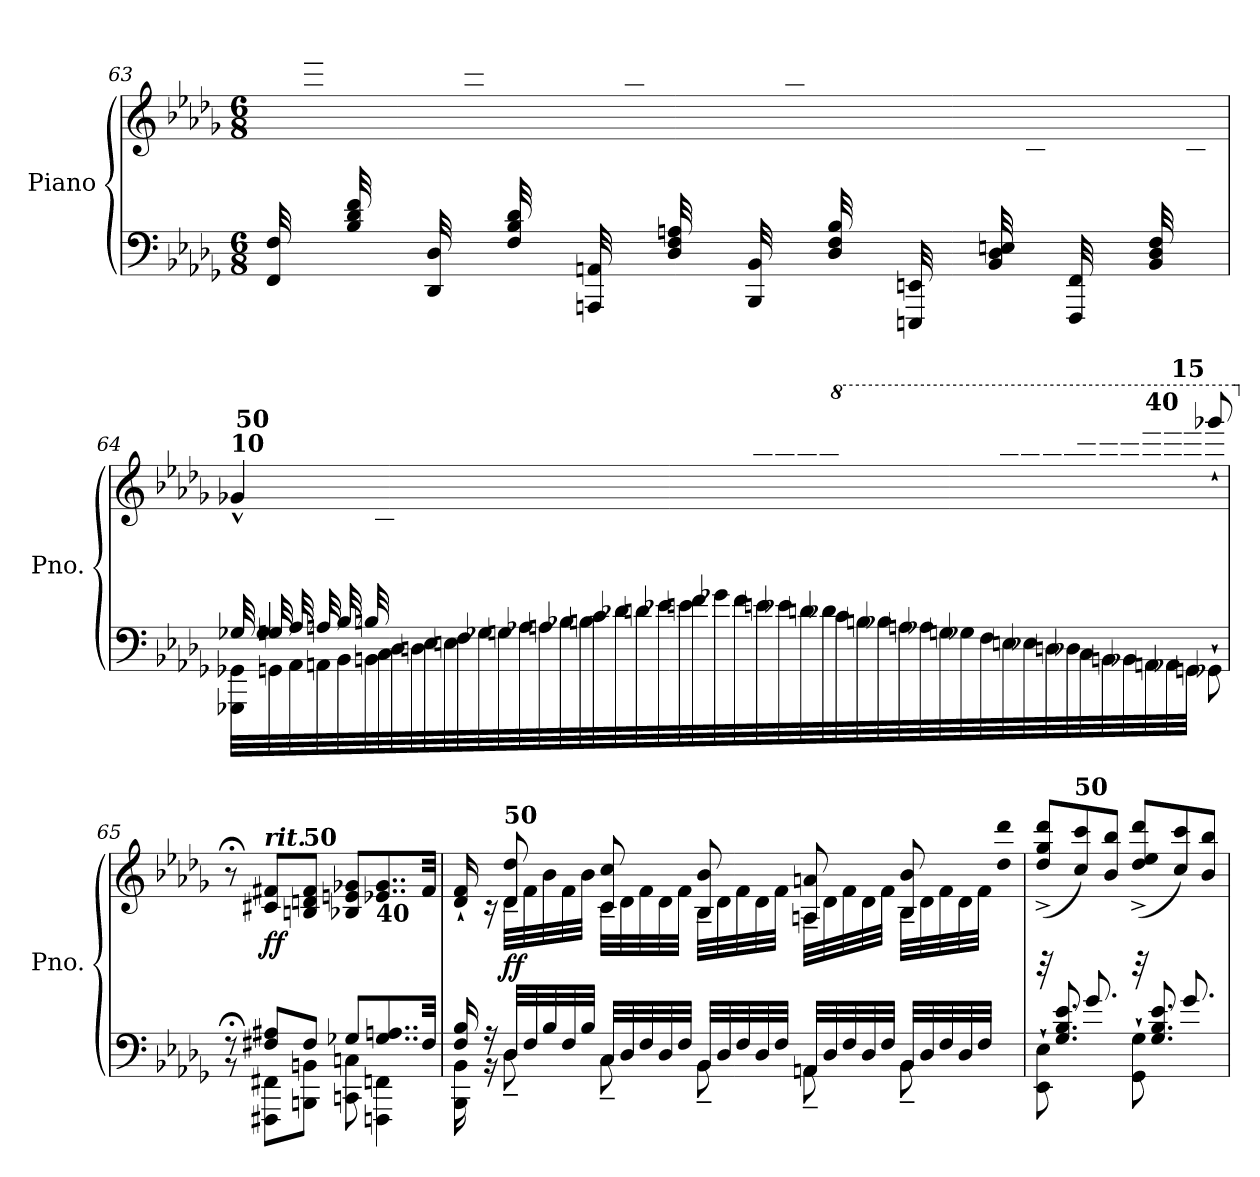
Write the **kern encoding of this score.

**kern	**kern	**dynam
*part1	*part1	*part1
*staff2	*staff1	*staff1/2
*I"Piano	*	*
*I'Pno.	*	*
*clefF4	*clefG2	*
*k[b-e-a-d-g-]	*k[b-e-a-d-g-]	*
*M6/8	*M6/8	*
=63	=63	=63
*	*^	*
!	!	!	!LO:DY:a=2
32FF/ 32F/LLL	2.ryy	32ryy	other-dynamics
32ryy	.	32ff\ 32fff\	.
32B-/ 32d-/ 32f/	.	32ryy	.
32ryy	.	32b-\ 32dd-\JJJ	.
32DD-/ 32D-/LLL	.	32ryy	.
32ryy	.	32dd-\ 32ddd-\	.
32F/ 32B-/ 32d-/	.	32ryy	.
32ryy	.	32f\ 32b-\JJJ	.
32AAAn/ 32AAn/LLL	.	32ryy	.
32ryy	.	32an\ 32aan\	.
32D-/ 32F/ 32An/	.	32ryy	.
32ryy	.	32d-\ 32f\JJJ	.
32BBB-/ 32BB-/LLL	.	32ryy	.
32ryy	.	32b-\ 32bb-\	.
32D-/ 32F/ 32B-/	.	32ryy	.
32ryy	.	32d-\ 32f\JJJ	.
32EEEn/ 32EEn/LLL	.	32ryy	.
32ryy	.	32en\ 32een\	.
32BB-/ 32D-/ 32En/	.	32ryy	.
32ryy	.	32B-\ 32d-\JJJ	.
32FFF/ 32FF/LLL	.	32ryy	.
32ryy	.	32f\ 32ff\	.
32BB-/ 32D-/ 32F/	.	32ryy	.
32ryy	.	32B-\ 32d-\JJJ	.
*	*v	*v	*
!!LO:PB:g=z
=64	=64	=64
*Xtuplet	*	*
*^	*^	*
*	*^	*	*	*
!	!	!	!LO:TX:a:B:t=10	!	!
*	*	*	*	*^	*
48G-X/LLL	48GGG-X\ 48GG-X\LLL	4G-/	8ryy	4g-X^^/	48ryy	.
!	!	!	!	!	!LO:TX:a:B:t=50	!
48Gn/	48GGn\	.	.	.	3%2ryy	.
48A-/	48AA-\	.	.	.	.	.
48An/	48AAn\	.	.	.	.	.
48B-/	48BB-\	.	.	.	.	.
48Bn/	48BBn\	.	.	.	.	.
*	*	*	*Xtuplet	*	*	*
1ryy	48C\	.	48c\	.	.	.
.	48D-\	.	48d-\	.	.	.
.	48Dn\	.	48dn\	.	.	.
.	48E-\	.	48e-\	.	.	.
.	48En\	.	48en\	.	.	.
.	48F\	.	48f\	.	.	.
.	48G-X\	2..ryy	48g-X\	2..ryy	.	.
.	48Gn\	.	48gn\	.	.	.
.	48A-X\	.	48a-X\	.	.	.
.	48An\	.	48an\	.	.	.
.	48B-X\	.	48b-X\	.	.	.
.	48Bn\	.	48bn\	.	.	.
.	48c\	.	48cc\	.	.	.
.	48d-X\	.	48dd-X\	.	.	.
.	48dn\	.	48ddn\	.	.	.
.	48e-X\	.	48ee-X\	.	.	.
.	48en\	.	48een\	.	.	.
.	48f\	.	48ff\	.	.	.
.	48g-X\	.	48gg-X\	.	.	.
.	48f\	.	48ggn\	.	.	.
.	48en\	.	48aa-X\	.	.	.
.	48e-X\	.	48aan\	.	.	.
.	48dn\	.	48bb-X\	.	.	.
.	48d-X\	.	48bbn\	.	.	.
*	*	*	*8va	*	*	*
.	48c\	.	48ccc\	.	.	.
.	48Bn\	.	48ddd-X\	.	.	.
.	48B-X\	.	48dddn\	.	.	.
.	48An\	.	48eee-X\	.	6...ryy	.
.	48A-X\	.	48eeen\	.	.	.
.	48Gn\	.	48fff\	.	.	.
.	48G-X\	.	48ggg-X\	.	.	.
.	48F\	.	48gggn\	.	.	.
.	48En\	.	48aaa-X\	.	.	.
.	48E-X\	.	48aaan\	.	.	.
.	48Dn\	.	48bbb-X\	.	.	.
.	48D-X\	.	48bbbn\	.	.	.
.	48C\	.	48cccc\	.	.	.
.	48BBn\	.	48dddd-X\	.	.	.
.	48BB-X\	.	48ddddn\	.	.	.
!	!	!	!LO:TX:a:B:t=40	!	!	!
.	48AAn\	.	48eeee-X\	.	.	.
.	48AA-X\	.	48eeeen\	.	.	.
!	!	!	!LO:TX:a:B:t=15	!	!	!
.	48GGn\JJJ	.	48ffff\JJJ	.	.	.
.	8GG-X`\	.	8gggg-X`/	.	8ryy	.
*	*v	*v	*	*	*	*
*	*	*v	*v	*v	*
!!LO:LB:g=z
=65	=65	=65	=65
*	*	*X8va	*
*	*	*^	*
*	*	*	*^	*
!	!	!LO:TX:a:B:t=40	!	!	!
*	*	*v	*v	*v	*
8r;<	8r	8r;<	.
!	!	!LO:TX:a:Bi:t=rit.	!
!	!	!	!LO:DY:b
8FFF#X\ 8FF#X\L	8F#X/ 8A#X/L	8c#X/ 8f#X/L	ff
!	!	!LO:TX:a:B:t=50	!
8BBBn\ 8BBn\J	8F#/J	8Bn/ 8dn/ 8f#/J	.
8CCn\ 8Cn\	8G-X/L	8B-X/ 8en/ 8g-X/L	.
!	!	!LO:TX:b:B:t=40	!
4FFFn\ 4FFn\	8..G-/ 8..An/	8..e-X/ 8..g-/	.
.	32F#/Jkk	32f#/Jkk	.
=66	=66	=66	=66
*	*	*^	*
*	*	*	*^	*
16BBB-\ 16BB-\	16F/ 16B-/	16d-/` 16f/`	8ryy	48%35ryy	.
16r	16r	16rc	.	.	.
!	!	!LO:TX:a:B:t=50	!	!	!
!	!	!	!	!	!LO:DY:b
40D-/LLL	8D-~\	40d-\LLL	8d-/~ 8dd-/~	.	ff
40F/	.	40f\	.	.	.
40B-/	.	40b-\	.	.	.
40F/	.	40f\	.	.	.
40B-/JJJ	.	40b-\JJJ	.	.	.
40C/LLL	8C~\	40c\LLL	8c/~ 8cc/~	.	.
40D-/	.	40d-\	.	.	.
40F/	.	40f\	.	.	.
40D-/	.	40d-\	.	.	.
40F/JJJ	.	40f\JJJ	.	.	.
40BB-/LLL	8BB-~\	40B-\LLL	8B-/~ 8b-/~	.	.
40D-/	.	40d-\	.	.	.
40F/	.	40f\	.	.	.
40D-/	.	40d-\	.	.	.
40F/JJJ	.	40f\JJJ	.	.	.
40AAn/LLL	8AA~\	40An\LLL	8A/~ 8an/~	.	.
40D-/	.	40d-\	.	.	.
40F/	.	40f\	.	.	.
40D-/	.	40d-\	.	.	.
40F/JJJ	.	40f\JJJ	.	.	.
40BB-/LLL	8BB-~\	40B-\LLL	8B-/~ 8b-/~	.	.
40D-/	.	40d-\	.	.	.
40F/	.	40f\	.	.	.
40D-/	.	40d-\	.	.	.
40F/JJJ	.	40f\JJJ	.	.	.
.	.	.	.	48dd-/ 48ddd-/	.
!!LO:LB:g=z
=67	=67	=67	=67	=67	=67
!	!	!LO:TX:a:B:t=40	!	!	!
*	*	*v	*v	*v	*
8EE-\` 8E-\`	32rff	(8dd-/^ 8gg-/^ 8ddd-/^L	.
.	12.G-/ 12.B-/ 12.e-/	.	.
!	!	!LO:TX:a:B:t=50	!
4rEEyy	.	8cc/ 8ccc/)	.
.	12.g-/	.	.
.	.	8b-/ 8bb-/J	.
.	16.ryy	.	.
8GG-\` 8G-\`	32rff	(8dd-/^ 8ee-/^ 8ddd-/^L	.
.	12.G-/ 12.B-/ 12.e-/	.	.
4rEEyy	.	8cc/ 8ccc/)	.
.	12.g-/	.	.
.	.	8b-/ 8bb-/J	.
.	16.ryy	.	.
*v	*v	*	*
=	=	=
*-	*-	*-
